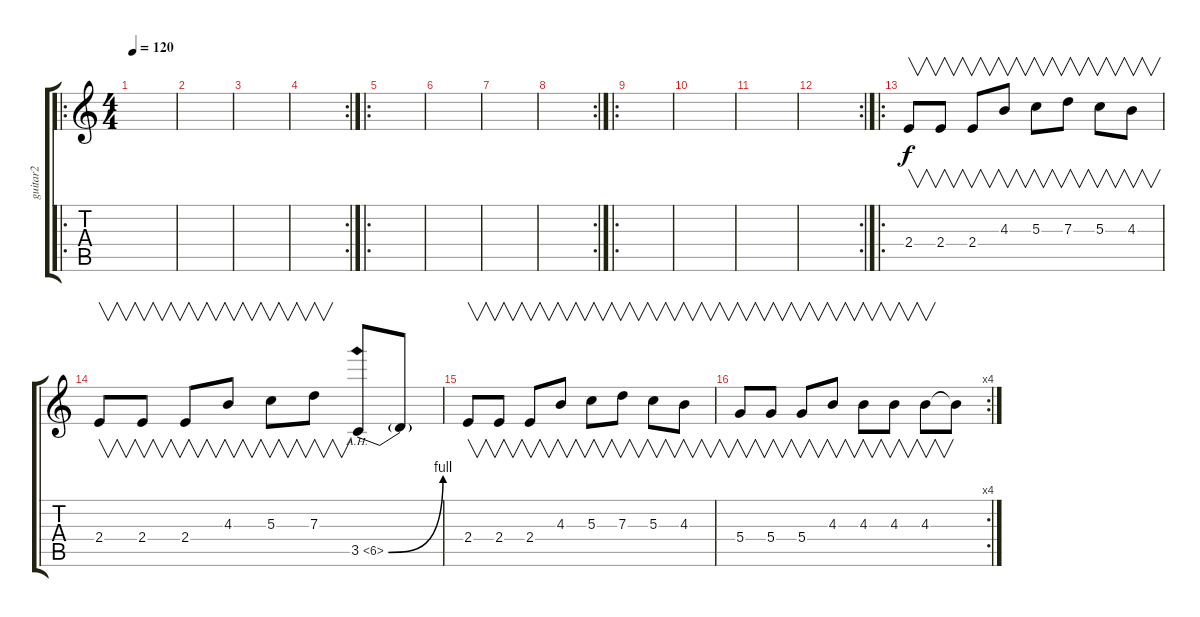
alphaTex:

\track ("guitar2" "guitar2") {instrument electricguitarjazz}
\staff {score tabs}
\tuning (E4 B3 G3 D3 A2 E2) {hide}
\ro
\ts (4 4)
\tempo 120
\clef g2
\ks c
|
|
|
\rc 2
|
\ro
|
|
|
\rc 2
|
\ro
|
|
|
\rc 2
|
\ro
2.4.8{v} 2.4.8{v} 2.4.8{v} 4.3.8{v} 5.3.8{v} 7.3.8{v} 5.3.8{v} 4.3.8{v} |
2.4.8{v} 2.4.8{v} 2.4.8{v} 4.3.8{v} 5.3.8{v} 7.3.8{v} 3.5{be (bend 0 0 60 4) ah 3}.8 3.5{t}.8 |
2.4.8{v} 2.4.8{v} 2.4.8{v} 4.3.8{v} 5.3.8{v} 7.3.8{v} 5.3.8{v} 4.3.8{v} |
\rc 4
5.4.8{v} 5.4.8{v} 5.4.8{v} 4.3.8{v} 4.3.8{v} 4.3.8{v} 4.3.8{v} 4.3{t}.8
